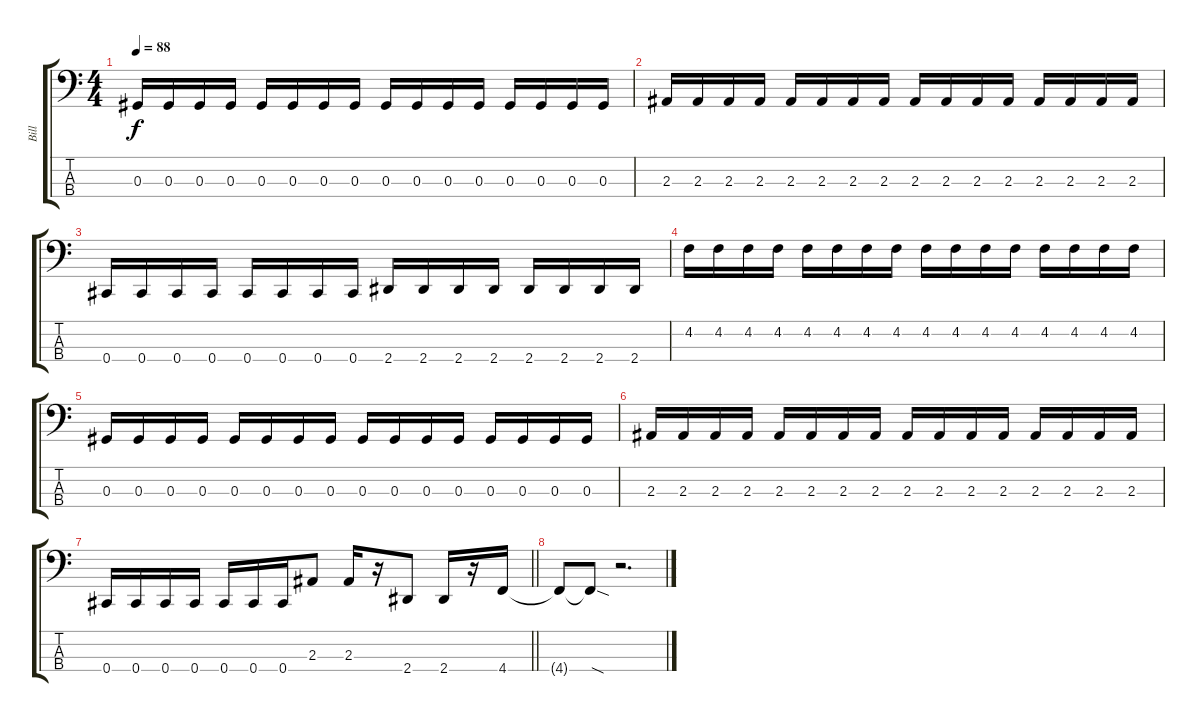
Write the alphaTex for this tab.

\track ("Bill" "Bill") {instrument electricbasspick}
\staff {score tabs}
\tuning (Gb2 Db2 Ab1 Db1) {hide}
\ts (4 4)
\tempo 88
\clef f4
\ks c
0.3.16{dy f} 0.3.16 0.3.16 0.3.16 0.3.16 0.3.16 0.3.16 0.3.16 0.3.16 0.3.16 0.3.16 0.3.16 0.3.16 0.3.16 0.3.16 0.3.16 |
2.3.16 2.3.16 2.3.16 2.3.16 2.3.16 2.3.16 2.3.16 2.3.16 2.3.16 2.3.16 2.3.16 2.3.16 2.3.16 2.3.16 2.3.16 2.3.16 |
0.4.16 0.4.16 0.4.16 0.4.16 0.4.16 0.4.16 0.4.16 0.4.16 2.4.16 2.4.16 2.4.16 2.4.16 2.4.16 2.4.16 2.4.16 2.4.16 |
4.2.16 4.2.16 4.2.16 4.2.16 4.2.16 4.2.16 4.2.16 4.2.16 4.2.16 4.2.16 4.2.16 4.2.16 4.2.16 4.2.16 4.2.16 4.2.16 |
0.3.16 0.3.16 0.3.16 0.3.16 0.3.16 0.3.16 0.3.16 0.3.16 0.3.16 0.3.16 0.3.16 0.3.16 0.3.16 0.3.16 0.3.16 0.3.16 |
2.3.16 2.3.16 2.3.16 2.3.16 2.3.16 2.3.16 2.3.16 2.3.16 2.3.16 2.3.16 2.3.16 2.3.16 2.3.16 2.3.16 2.3.16 2.3.16 |
\barLineRight lightlight
0.4.16 0.4.16 0.4.16 0.4.16 0.4.16 0.4.16 0.4.16 2.3.8 2.3.16 r.16 2.4.8 2.4.16 r.16 4.4.16 |
4.4{t}.8 4.4{sod t}.8 r.2{d}
